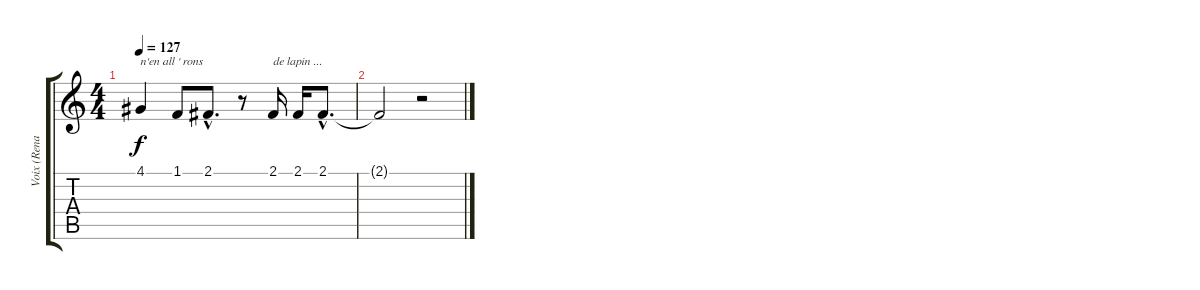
\track ("Voix (Renaud Séchan)" "Voix (Rena") {instrument voiceoohs}
\staff {score tabs}
\tuning (E4 B3 G3 D3 A2 E2) {hide}
\ts (4 4)
\tempo 127
\clef g2
\ks c
4.1.4{txt "n'en all ' rons" dy f} 1.1.8 2.1{hac}.8{d} r.8 2.1.16{txt "de lapin ..."} 2.1.16 2.1{hac}.8{d} |
2.1{t}.2 r.2
